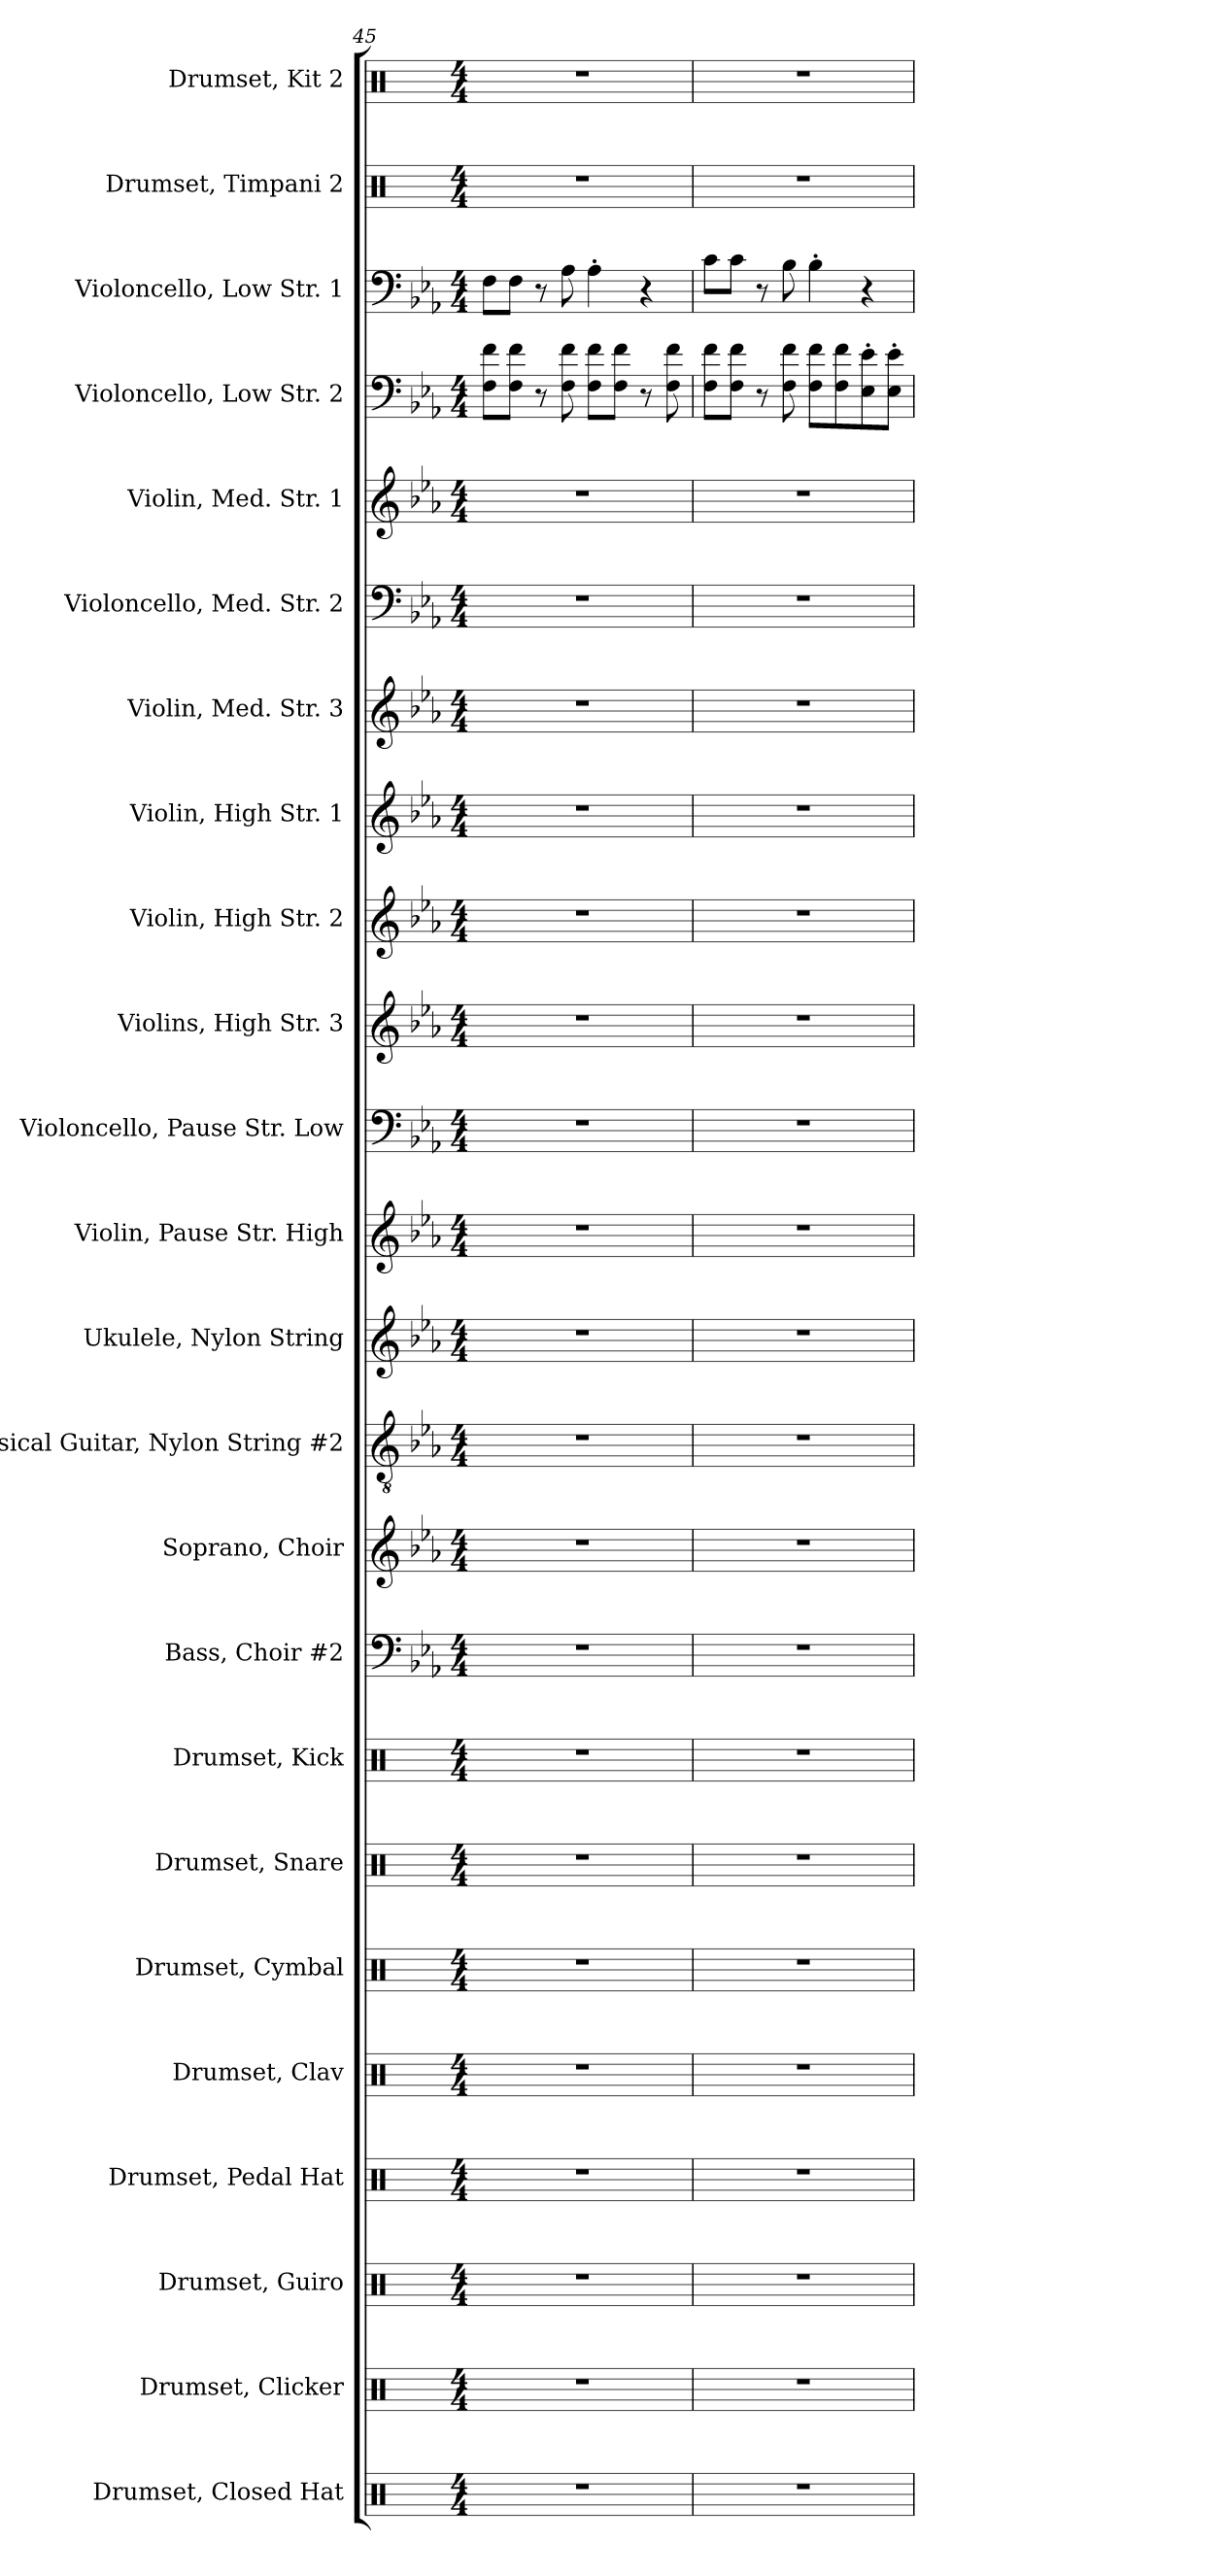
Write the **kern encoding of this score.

**kern	**kern	**kern	**kern	**kern	**kern	**kern	**kern	**kern	**kern	**kern	**kern	**kern	**kern	**kern	**kern	**kern	**kern	**kern	**kern	**kern	**kern	**kern	**kern
*part24	*part23	*part22	*part21	*part20	*part19	*part18	*part17	*part16	*part15	*part14	*part13	*part12	*part11	*part10	*part9	*part8	*part7	*part6	*part5	*part4	*part3	*part2	*part1
*staff24	*staff23	*staff22	*staff21	*staff20	*staff19	*staff18	*staff17	*staff16	*staff15	*staff14	*staff13	*staff12	*staff11	*staff10	*staff9	*staff8	*staff7	*staff6	*staff5	*staff4	*staff3	*staff2	*staff1
*I"Drumset, Closed Hat	*I"Drumset, Clicker	*I"Drumset, Guiro	*I"Drumset, Pedal Hat	*I"Drumset, Clav	*I"Drumset, Cymbal	*I"Drumset, Snare	*I"Drumset, Kick	*I"Bass, Choir #2	*I"Soprano, Choir	*I"Classical Guitar, Nylon String #2	*I"Ukulele, Nylon String	*I"Violin, Pause Str. High	*I"Violoncello, Pause Str. Low	*I"Violins, High Str. 3	*I"Violin, High Str. 2	*I"Violin, High Str. 1	*I"Violin, Med. Str. 3	*I"Violoncello, Med. Str. 2	*I"Violin, Med. Str. 1	*I"Violoncello, Low Str. 2	*I"Violoncello, Low Str. 1	*I"Drumset, Timpani 2	*I"Drumset, Kit 2
*I'D. Set	*I'D. Set	*I'D. Set	*I'D. Set	*I'D. Set	*I'D. Set	*I'D. Set	*I'D. Set	*I'B.	*I'S.	*I'Guit.	*I'Uk.	*I'Vln.	*I'Vc.	*I'Vlns.	*I'Vln.	*I'Vln.	*I'Vln.	*I'Vc.	*I'Vln.	*I'Vc.	*I'Vc.	*I'D. Set	*I'D. Set
*clefX	*clefX	*clefX	*clefX	*clefX	*clefX	*clefX	*clefX	*clefF4	*clefG2	*clefGv2	*clefG2	*clefG2	*clefF4	*clefG2	*clefG2	*clefG2	*clefG2	*clefF4	*clefG2	*clefF4	*clefF4	*clefX	*clefX
*k[]	*k[]	*k[]	*k[]	*k[]	*k[]	*k[]	*k[]	*k[b-e-a-]	*k[b-e-a-]	*k[b-e-a-]	*k[b-e-a-]	*k[b-e-a-]	*k[b-e-a-]	*k[b-e-a-]	*k[b-e-a-]	*k[b-e-a-]	*k[b-e-a-]	*k[b-e-a-]	*k[b-e-a-]	*k[b-e-a-]	*k[b-e-a-]	*k[]	*k[]
*M4/4	*M4/4	*M4/4	*M4/4	*M4/4	*M4/4	*M4/4	*M4/4	*M4/4	*M4/4	*M4/4	*M4/4	*M4/4	*M4/4	*M4/4	*M4/4	*M4/4	*M4/4	*M4/4	*M4/4	*M4/4	*M4/4	*M4/4	*M4/4
=45	=45	=45	=45	=45	=45	=45	=45	=45	=45	=45	=45	=45	=45	=45	=45	=45	=45	=45	=45	=45	=45	=45	=45
1r	1r	1r	1r	1r	1r	1r	1r	1r	1r	1r	1r	1r	1r	1r	1r	1r	1r	1r	1r	8F\ 8f\L	8F\L	1r	1r
.	.	.	.	.	.	.	.	.	.	.	.	.	.	.	.	.	.	.	.	8F\ 8f\J	8F\J	.	.
.	.	.	.	.	.	.	.	.	.	.	.	.	.	.	.	.	.	.	.	8r	8r	.	.
.	.	.	.	.	.	.	.	.	.	.	.	.	.	.	.	.	.	.	.	8F\ 8f\	8A-\	.	.
.	.	.	.	.	.	.	.	.	.	.	.	.	.	.	.	.	.	.	.	8F\ 8f\L	4A-'\	.	.
.	.	.	.	.	.	.	.	.	.	.	.	.	.	.	.	.	.	.	.	8F\ 8f\J	.	.	.
.	.	.	.	.	.	.	.	.	.	.	.	.	.	.	.	.	.	.	.	8r	4r	.	.
.	.	.	.	.	.	.	.	.	.	.	.	.	.	.	.	.	.	.	.	8F\ 8f\	.	.	.
=46	=46	=46	=46	=46	=46	=46	=46	=46	=46	=46	=46	=46	=46	=46	=46	=46	=46	=46	=46	=46	=46	=46	=46
1r	1r	1r	1r	1r	1r	1r	1r	1r	1r	1r	1r	1r	1r	1r	1r	1r	1r	1r	1r	8F\ 8f\L	8c\L	1r	1r
.	.	.	.	.	.	.	.	.	.	.	.	.	.	.	.	.	.	.	.	8F\ 8f\J	8c\J	.	.
.	.	.	.	.	.	.	.	.	.	.	.	.	.	.	.	.	.	.	.	8r	8r	.	.
.	.	.	.	.	.	.	.	.	.	.	.	.	.	.	.	.	.	.	.	8F\ 8f\	8B-\	.	.
.	.	.	.	.	.	.	.	.	.	.	.	.	.	.	.	.	.	.	.	8F\ 8f\L	4B-'\	.	.
.	.	.	.	.	.	.	.	.	.	.	.	.	.	.	.	.	.	.	.	8F\ 8f\	.	.	.
.	.	.	.	.	.	.	.	.	.	.	.	.	.	.	.	.	.	.	.	8E-\' 8e-\'	4r	.	.
.	.	.	.	.	.	.	.	.	.	.	.	.	.	.	.	.	.	.	.	8E-\' 8e-\'J	.	.	.
=	=	=	=	=	=	=	=	=	=	=	=	=	=	=	=	=	=	=	=	=	=	=	=
*-	*-	*-	*-	*-	*-	*-	*-	*-	*-	*-	*-	*-	*-	*-	*-	*-	*-	*-	*-	*-	*-	*-	*-
